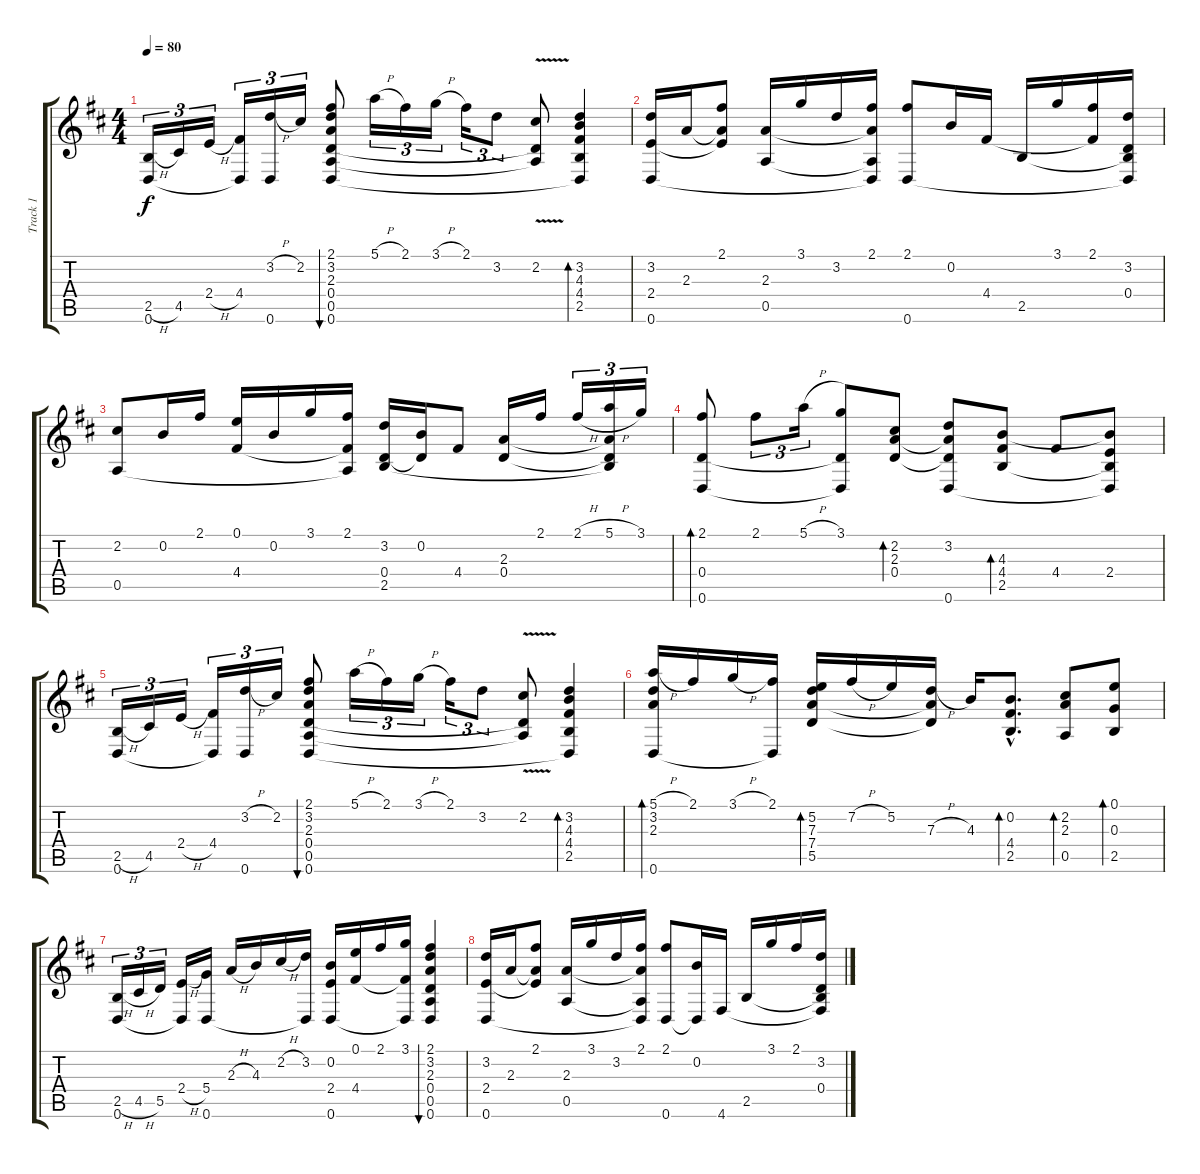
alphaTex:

\track ("Track 1" "Track 1") {instrument acousticguitarnylon}
\staff {score tabs}
\tuning (E4 B3 G3 D3 A2 D2) {hide}
\ts (4 4)
\tempo 80
\clef g2
\ks bminor
(2.5{h} 0.6).16{tu (3 2) dy f} 4.5.16{tu (3 2)} 2.4{h}.16{tu (3 2)} (4.4 0.6{t}).16{tu (3 2)} (3.2{h} 0.6).16{tu (3 2)} 2.2.16{tu (3 2)} (2.1 3.2 2.3 0.4 0.5 0.6).8{bu 480} 5.1{h}.16{tu (3 2)} 2.1.16{tu (3 2)} 3.1{h}.16{tu (3 2)} 2.1.16{tu (3 2)} 3.2.8{tu (3 2)} (2.2{v} 0.4{v t} 0.5{v t}).8 (3.2 4.3 4.4 2.5 0.6{t}).4{bd 480} |
(3.2 2.4 0.6).16 2.3.16 (2.1 2.3{t} 2.4{t}).8 (2.3 0.5).16 3.1.16 3.2.16 (2.1 2.3{t} 0.5{t} 0.6{t}).16 (2.1 0.6).8 0.2.16 4.4.16 2.5.16 3.1.16 (2.1 4.4{t}).16 (3.2 0.4 2.5{t} 0.6{t}).16 |
(2.2 0.5).8 0.2.16 2.1.16 (0.1 4.4).16 0.2.16 3.1.16 (2.1 4.4{t} 0.5{t}).16 (3.2 0.4 2.5).16 (0.2 0.4{t}).16 4.4.8 (2.3 0.4).16 2.1.16 2.1{h}.16{tu (3 2)} (5.1{h} 2.3{t} 0.4{t} 2.5{t}).16{tu (3 2)} 3.1.16{tu (3 2)} |
(2.1 0.4 0.6).8{bd 240} 2.1.8{tu (3 2)} 5.1{h}.16{tu (3 2)} (3.1 0.4{t} 0.6{t}).8 (2.2 2.3 0.4).8{bd 240} (3.2 2.3{t} 0.4{t} 0.6).8 (4.3 4.4 2.5).8{bd 240} 4.4.8 (4.3{t} 2.4 2.5{t} 0.6{t}).8 |
(2.5{h} 0.6).16{tu (3 2)} 4.5.16{tu (3 2)} 2.4{h}.16{tu (3 2)} (4.4 0.6{t}).16{tu (3 2)} (3.2{h} 0.6).16{tu (3 2)} 2.2.16{tu (3 2)} (2.1 3.2 2.3 0.4 0.5 0.6).8{bu 480} 5.1{h}.16{tu (3 2)} 2.1.16{tu (3 2)} 3.1{h}.16{tu (3 2)} 2.1.16{tu (3 2)} 3.2.8{tu (3 2)} (2.2{v} 0.4{v t} 0.5{v t}).8 (3.2 4.3 4.4 2.5 0.6{t}).4{bd 480} |
(5.1{h} 3.2 2.3 0.6).16{bd 120} 2.1.16 3.1{h}.16 (2.1 0.6{t}).16 (5.2 7.3 7.4 5.5).16{bd 120} 7.2{h}.16 5.2.16 (7.3{h} 7.4{t} 5.5{t}).16 4.3.16 (0.2{hac} 4.4{hac} 2.5{hac}).8{d bd 240} (2.2 2.3 0.5).8{bd 240} (0.1 0.3 2.5).8{bd 240} |
(2.5{h} 0.6).16{tu (3 2)} 4.5{h}.16{tu (3 2)} 5.5.16{tu (3 2)} (2.4{h} 0.6{t}).16 (5.4 0.6).16 2.3{h}.16 4.3.16 2.2{h}.16 (3.2 0.6{t}).16 (0.2 2.4 0.6).16 (0.1 4.4).16 2.1.16 (3.1 4.4{t} 0.6{t}).16 (2.1 3.2 2.3 0.4 0.5 0.6).4{bu 480} |
(3.2 2.4 0.6).16 2.3.16 (2.1 2.3{t} 2.4{t}).8 (2.3 0.5).16 3.1.16 3.2.16 (2.1 2.3{t} 0.5{t} 0.6{t}).16 (2.1 0.6).8 (0.2 0.6{t}).16 4.6.16 2.5.16 3.1.16 2.1.16 (3.2 0.4 2.5{t} 4.6{t}).16
